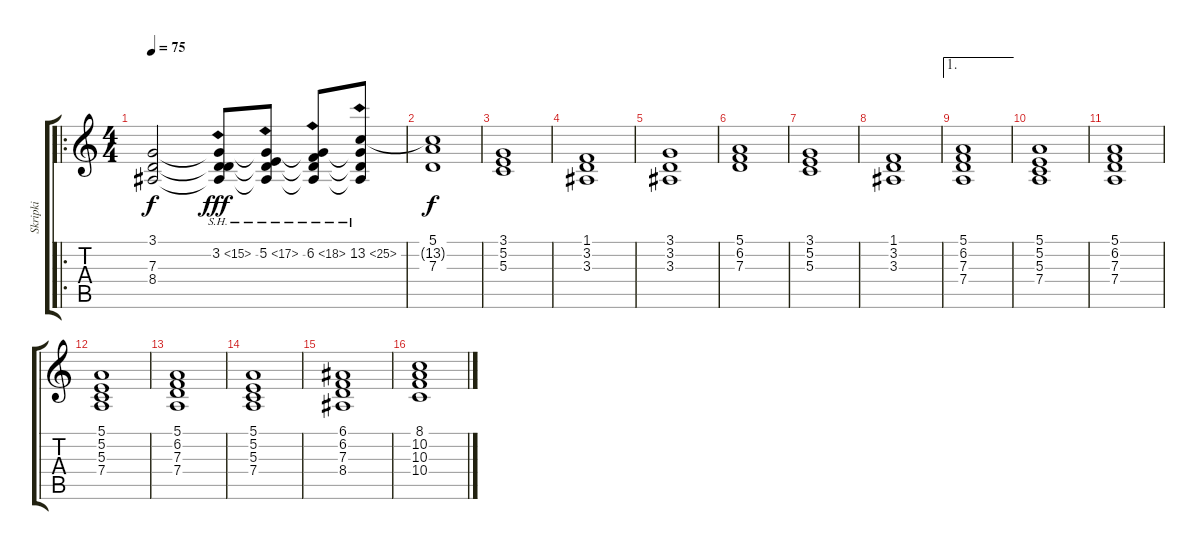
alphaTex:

\track ("Skripki" "Skripki") {instrument pad8sweep}
\staff {score tabs}
\tuning (E4 B3 G3 D3 A2 E2) {hide}
\ro
\ts (4 4)
\tempo 75
\clef g2
\ks c
(3.1 7.3 8.4).2{dy f volume 6 balance 0 instrument pad8sweep} (3.1{t} 3.2{sh 12} 7.3{t} 8.4{t}).8{dy fff} (3.1{t} 5.2{sh 12} 7.3{t} 8.4{t}).8 (3.1{t} 6.2{sh 12} 7.3{t} 8.4{t}).8 (3.1{t} 13.2{sh 12} 7.3{t} 8.4{t}).8 |
(5.1 13.2{t} 7.3).1{dy f} |
(3.1 5.2 5.3).1 |
(1.1 3.2 3.3).1 |
(3.1 3.2 3.3).1 |
(5.1 6.2 7.3).1 |
(3.1 5.2 5.3).1 |
(1.1 3.2 3.3).1 |
\ae 1
(5.1 6.2 7.3 7.4).1 |
(5.1 5.2 5.3 7.4).1 |
(5.1 6.2 7.3 7.4).1 |
(5.1 5.2 5.3 7.4).1 |
(5.1 6.2 7.3 7.4).1 |
(5.1 5.2 5.3 7.4).1 |
(6.1 6.2 7.3 8.4).1 |
(8.1 10.2 10.3 10.4).1
